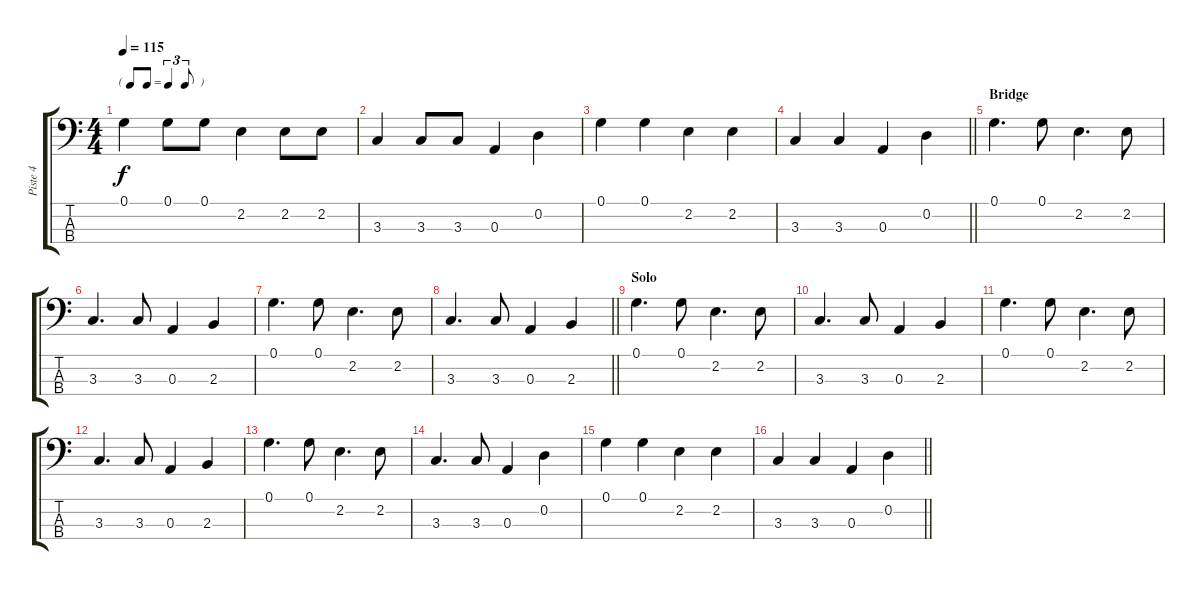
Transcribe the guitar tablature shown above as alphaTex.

\track ("Piste 4" "Piste 4") {instrument electricbassfinger}
\staff {score tabs}
\tuning (G2 D2 A1 E1) {hide}
\ts (4 4)
\tf triplet8th
\tempo 115
\clef f4
\ks c
0.1.4{dy f} 0.1.8 0.1.8 2.2.4 2.2.8 2.2.8 |
3.3.4 3.3.8 3.3.8 0.3.4 0.2.4 |
0.1.4 0.1.4 2.2.4 2.2.4 |
\barLineRight lightlight
3.3.4 3.3.4 0.3.4 0.2.4 |
\section ("" "Bridge")
0.1.4{d} 0.1.8 2.2.4{d} 2.2.8 |
3.3.4{d} 3.3.8 0.3.4 2.3.4 |
0.1.4{d} 0.1.8 2.2.4{d} 2.2.8 |
\barLineRight lightlight
3.3.4{d} 3.3.8 0.3.4 2.3.4 |
\section ("" "Solo")
0.1.4{d} 0.1.8 2.2.4{d} 2.2.8 |
3.3.4{d} 3.3.8 0.3.4 2.3.4 |
0.1.4{d} 0.1.8 2.2.4{d} 2.2.8 |
3.3.4{d} 3.3.8 0.3.4 2.3.4 |
0.1.4{d} 0.1.8 2.2.4{d} 2.2.8 |
3.3.4{d} 3.3.8 0.3.4 0.2.4 |
0.1.4 0.1.4 2.2.4 2.2.4 |
\barLineRight lightlight
3.3.4 3.3.4 0.3.4 0.2.4
